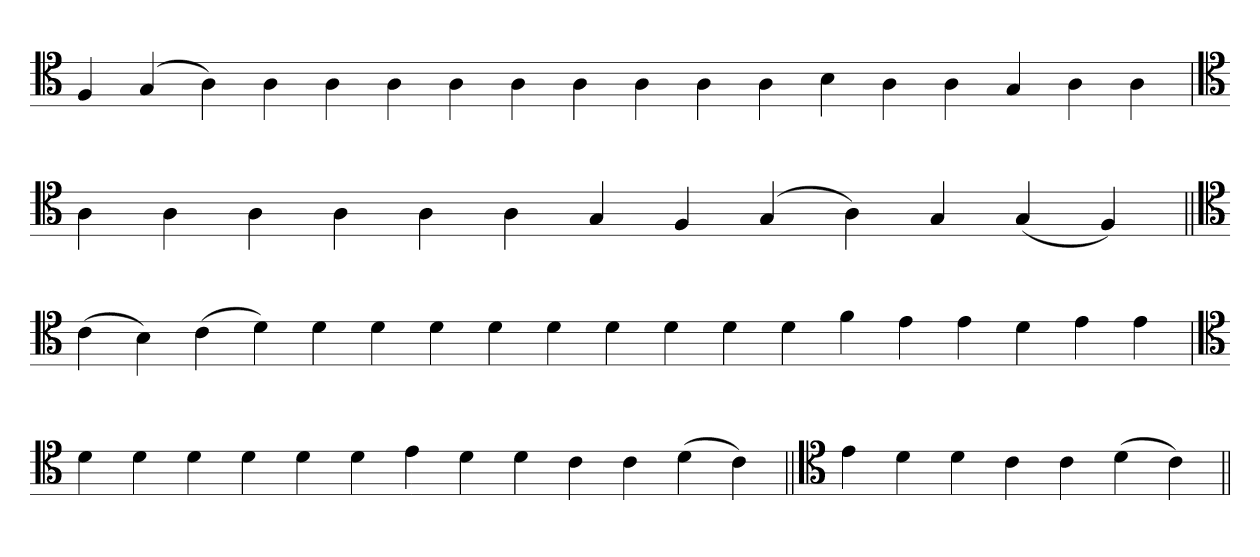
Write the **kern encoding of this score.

**kern
*part1
*staff1
*clefC4
=
4F
(4G
4A)
4A
4A
4A
4A
4A
4A
4A
4A
4A
4B
4A
4A
4G
4A
4A
=
*clefC4
4A
4A
4A
4A
4A
4A
4G
4F
(4G
4A)
4G
(4G
4F)
=||
*clefC4
(4c
4B)
(4c
4d)
4d
4d
4d
4d
4d
4d
4d
4d
4d
4f
4e
4e
4d
4e
4e
=
*clefC4
4d
4d
4d
4d
4d
4d
4e
4d
4d
4c
4c
(4d
4c)
=||
*clefC4
4e
4d
4d
4c
4c
(4d
4c)
=||
*-
